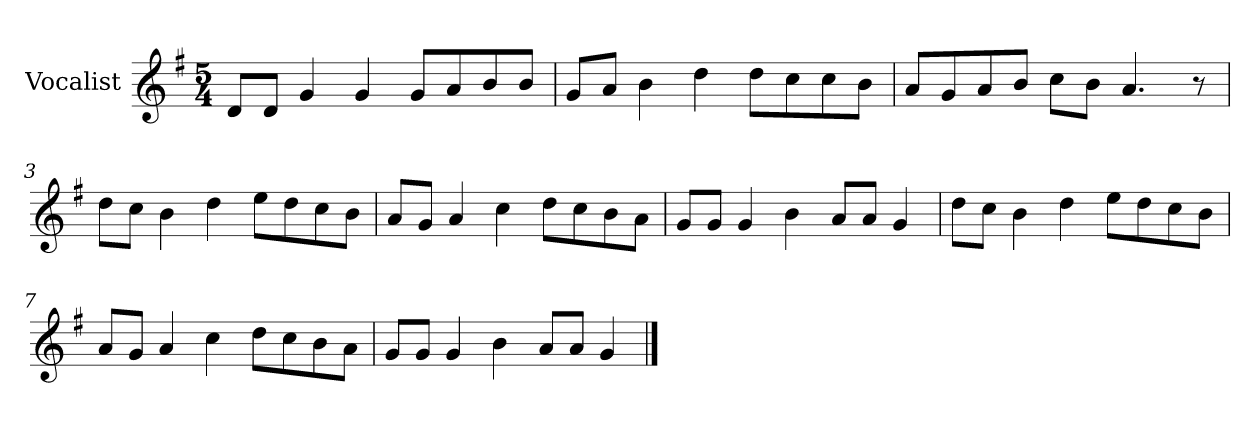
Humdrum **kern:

**kern
*part1
*staff1
*I"Vocalist
*k[f#]
*G:
*M5/4
=
8dL
8dJ
4g
4g
8gL
8a
8b
8bJ
=1
8gL
8aJ
4b
4dd
8ddL
8cc
8cc
8bJ
=2
8aL
8g
8a
8bJ
8ccL
8bJ
4.a
8r
=3
8ddL
8ccJ
4b
4dd
8eeL
8dd
8cc
8bJ
=4
8aL
8gJ
4a
4cc
8ddL
8cc
8b
8aJ
=5
8gL
8gJ
4g
4b
8aL
8aJ
4g
=6
8ddL
8ccJ
4b
4dd
8eeL
8dd
8cc
8bJ
=7
8aL
8gJ
4a
4cc
8ddL
8cc
8b
8aJ
=8
8gL
8gJ
4g
4b
8aL
8aJ
4g
==
*-
